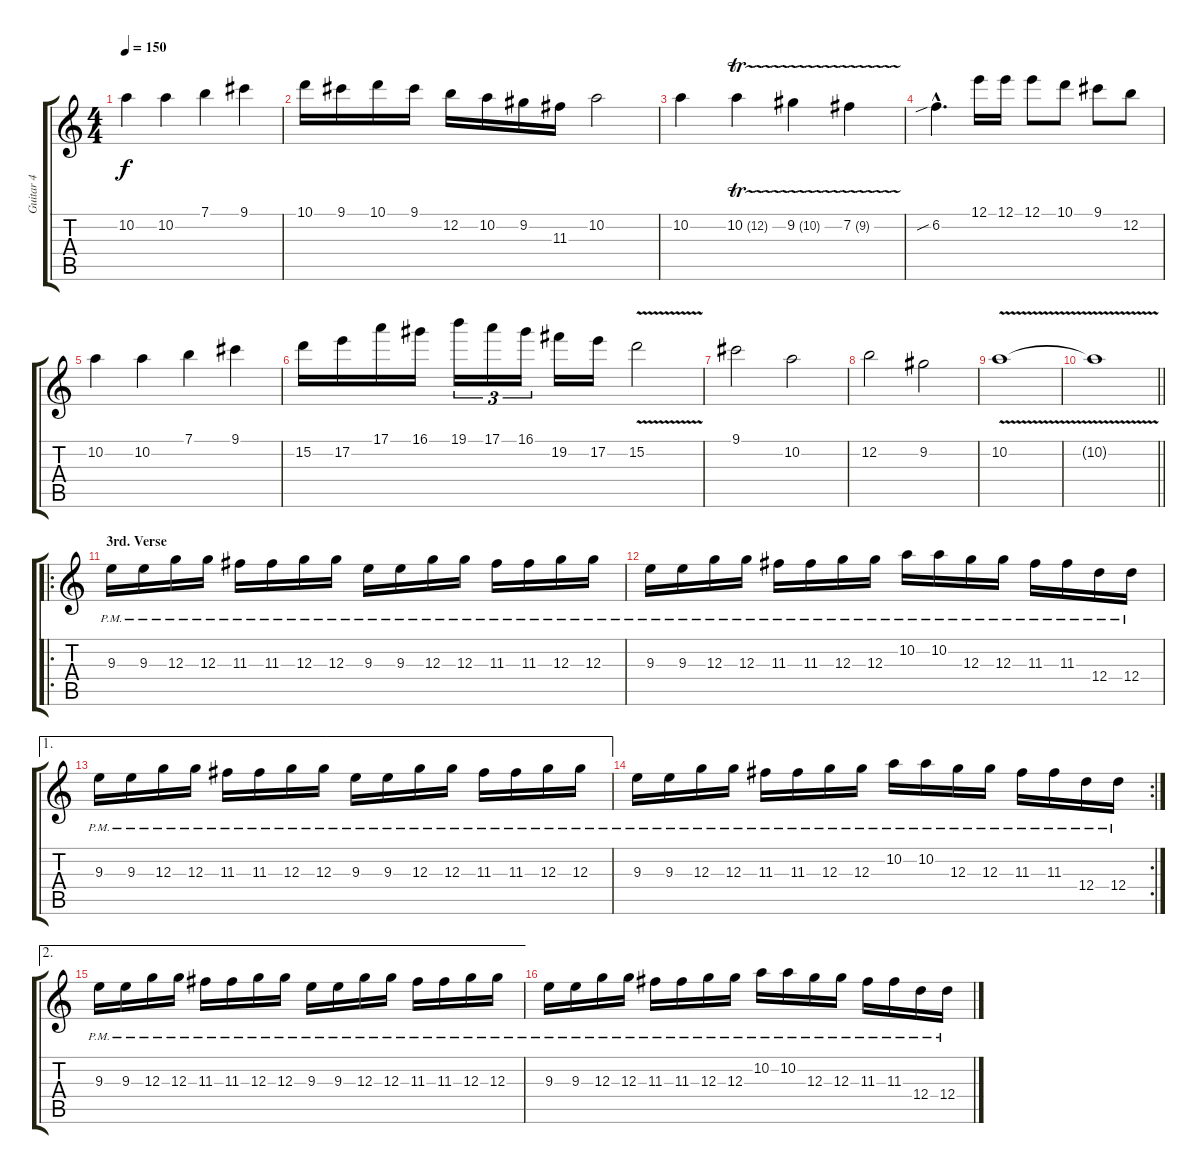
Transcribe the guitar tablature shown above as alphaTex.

\track ("Guitar 4" "Guitar 4") {instrument overdrivenguitar}
\staff {score tabs}
\tuning (E4 B3 G3 D3 A2 E2) {hide}
\ts (4 4)
\tempo 150
\clef g2
\ks c
10.2.4{dy f} 10.2.4 7.1.4 9.1.4 |
10.1.16 9.1.16 10.1.16 9.1.16 12.2.16 10.2.16 9.2.16 11.3.16 10.2.2 |
10.2.4 10.2{tr (12 16)}.4 9.2{tr (10 16)}.4 7.2{tr (9 16)}.4 |
6.2{sib hac}.4{d} 12.1.16 12.1.16 12.1.8 10.1.8 9.1.8 12.2.8 |
10.2.4 10.2.4 7.1.4 9.1.4 |
15.2.16 17.2.16 17.1.16 16.1.16 19.1.16{tu (3 2)} 17.1.16{tu (3 2)} 16.1.16{tu (3 2)} 19.2.16 17.2.16 15.2{v}.2 |
9.1.2 10.2.2 |
12.2.2 9.2.2 |
10.2{v}.1 |
\barLineRight lightlight
10.2{t}.1 |
\ro
\section ("" "3rd. Verse")
9.3{pm}.16 9.3{pm}.16 12.3{pm}.16 12.3{pm}.16 11.3{pm}.16 11.3{pm}.16 12.3{pm}.16 12.3{pm}.16 9.3{pm}.16 9.3{pm}.16 12.3{pm}.16 12.3{pm}.16 11.3{pm}.16 11.3{pm}.16 12.3{pm}.16 12.3{pm}.16 |
9.3{pm}.16 9.3{pm}.16 12.3{pm}.16 12.3{pm}.16 11.3{pm}.16 11.3{pm}.16 12.3{pm}.16 12.3{pm}.16 10.2{pm}.16 10.2{pm}.16 12.3{pm}.16 12.3{pm}.16 11.3{pm}.16 11.3{pm}.16 12.4{pm}.16 12.4{pm}.16 |
\ae 1
9.3{pm}.16 9.3{pm}.16 12.3{pm}.16 12.3{pm}.16 11.3{pm}.16 11.3{pm}.16 12.3{pm}.16 12.3{pm}.16 9.3{pm}.16 9.3{pm}.16 12.3{pm}.16 12.3{pm}.16 11.3{pm}.16 11.3{pm}.16 12.3{pm}.16 12.3{pm}.16 |
\rc 2
9.3{pm}.16 9.3{pm}.16 12.3{pm}.16 12.3{pm}.16 11.3{pm}.16 11.3{pm}.16 12.3{pm}.16 12.3{pm}.16 10.2{pm}.16 10.2{pm}.16 12.3{pm}.16 12.3{pm}.16 11.3{pm}.16 11.3{pm}.16 12.4{pm}.16 12.4{pm}.16 |
\ae 2
9.3{pm}.16 9.3{pm}.16 12.3{pm}.16 12.3{pm}.16 11.3{pm}.16 11.3{pm}.16 12.3{pm}.16 12.3{pm}.16 9.3{pm}.16 9.3{pm}.16 12.3{pm}.16 12.3{pm}.16 11.3{pm}.16 11.3{pm}.16 12.3{pm}.16 12.3{pm}.16 |
9.3{pm}.16 9.3{pm}.16 12.3{pm}.16 12.3{pm}.16 11.3{pm}.16 11.3{pm}.16 12.3{pm}.16 12.3{pm}.16 10.2{pm}.16 10.2{pm}.16 12.3{pm}.16 12.3{pm}.16 11.3{pm}.16 11.3{pm}.16 12.4{pm}.16 12.4{pm}.16
